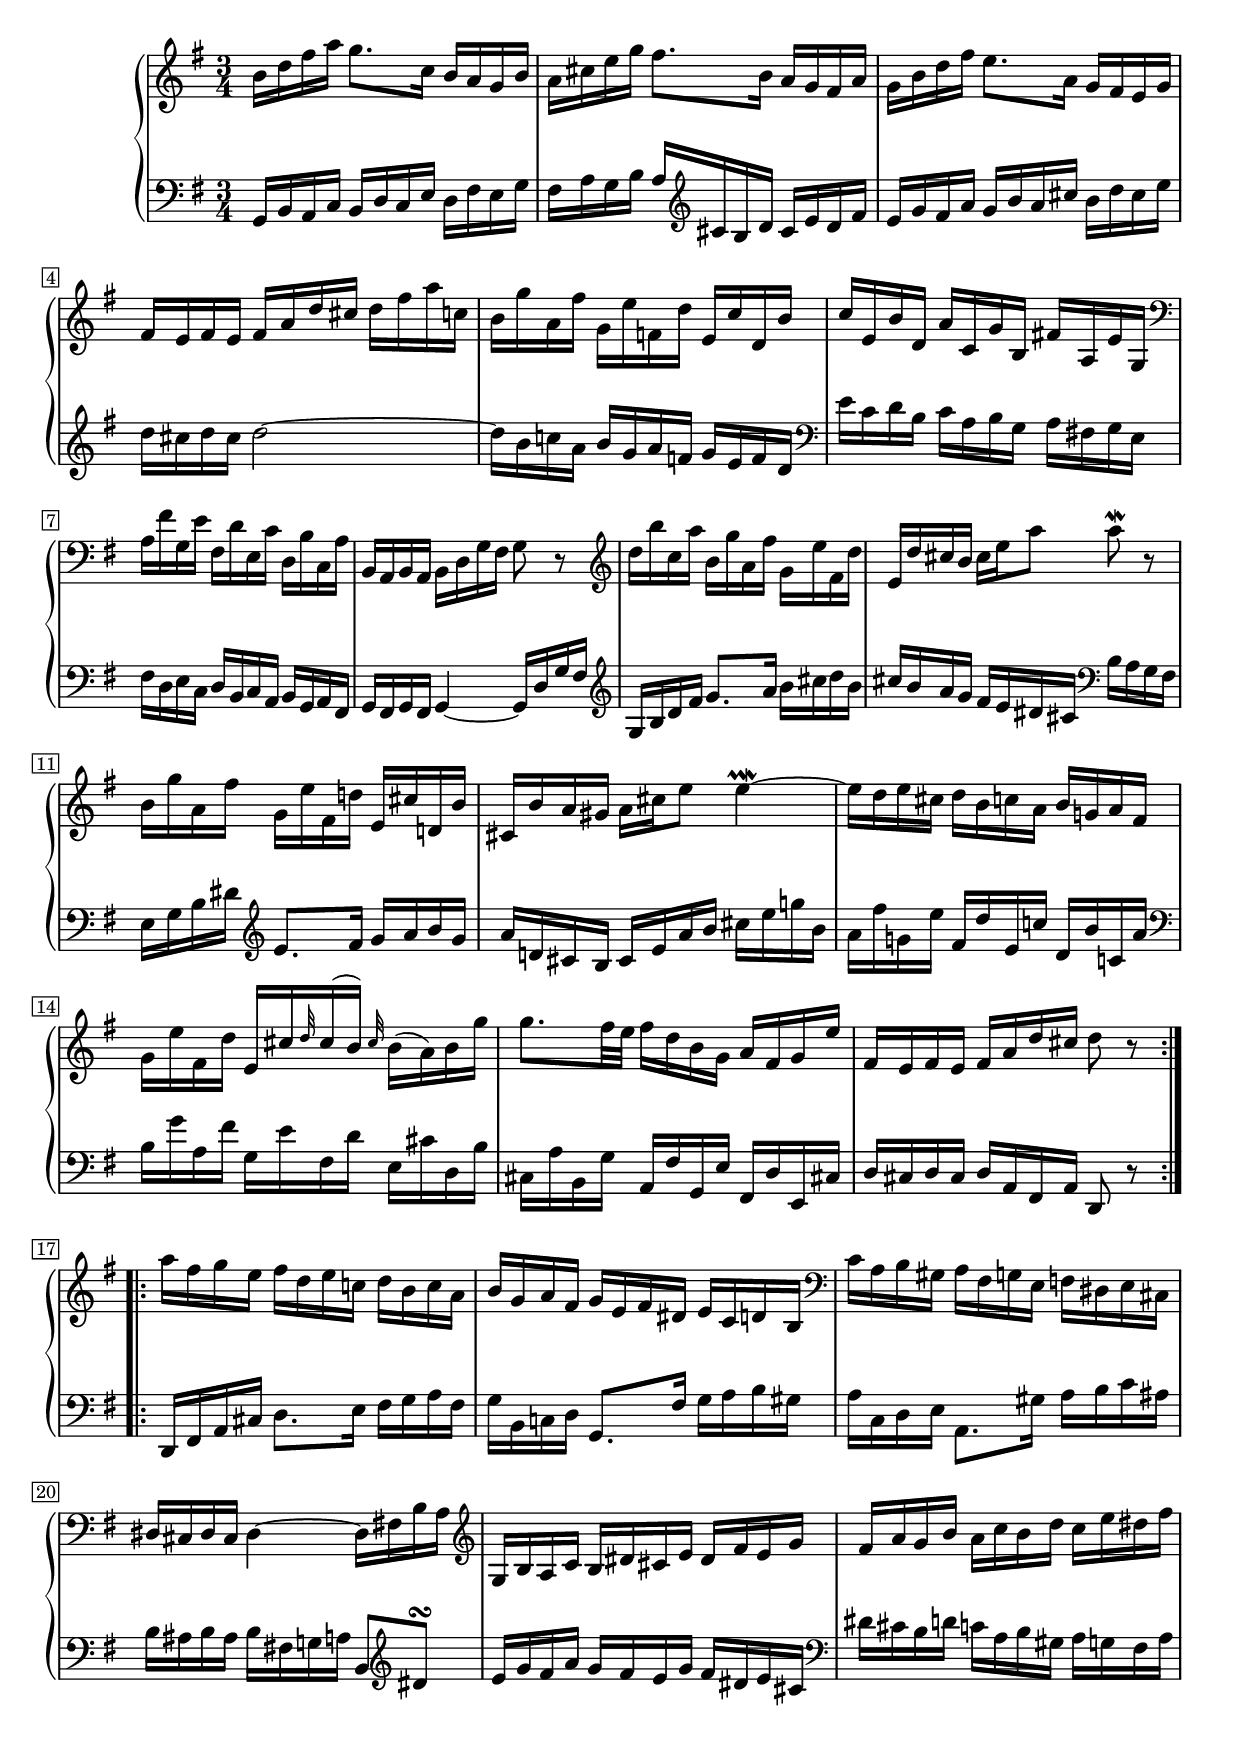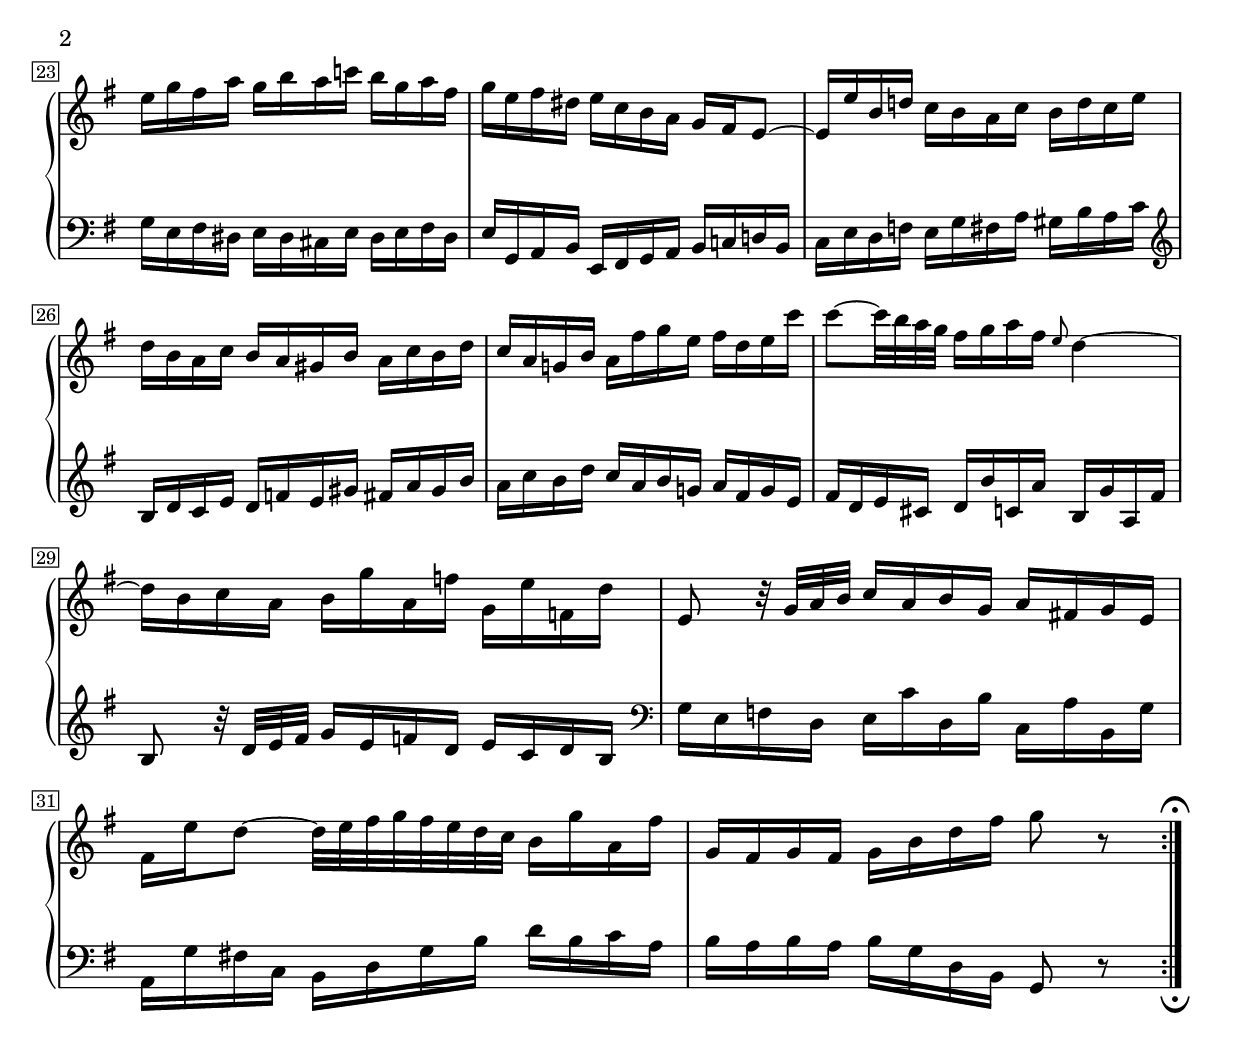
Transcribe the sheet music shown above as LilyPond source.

Global = {
  \key g \major
  \time 3/4
  \include "../global.ly"
}

Sopran = \context Voice = "one" \relative c'' {
  \voiceOne
  \label #'VariatioXVII
  \override MultiMeasureRest.staff-position = #0
  \override Rest.staff-position = #0
  \stemNeutral
  \repeat volta 2 {
  %1
  | b16[ d fis a] g8.[ c,16] b[ a g b]
  | a[ cis e g] fis8.[ b,16] a[ g fis a]
  | g[ b d fis] e8.[ a,16] g[ fis e g]
  | fis[ e fis e] fis[ a d cis] d[ fis a c,]
  %5
  | b[ g' a, fis'] g,[ e' f, d'] e,[ c' d, b']
  | c[ e, b' d,] a'[ c, g' b,] fis'![ a, e' g,] \clef "bass"
  | a[ fis' g, e'] fis,[ d' e, c'] d,[ b' c, a']
  | b,[ a b a] b[ d g fis] g8 r \clef "treble"
  | d''16[ b' c, a'] b,[ g' a, fis'] g,[ e' fis, d']
  %10
  | e,[ d' cis b] cis[ e a8] a\mordent r
  | b,16[ g' a, fis'] g,[ e' fis, d'] e,[ cis' d, b']
  | cis,[ b' a gis] a[ cis e8] e4~\prallmordent
  | e16[ d e cis] d[ b c a] b[ g a fis]
  | g[ e' fis, d'] e,[ cis' \once\stemUp \grace d32 cis16(b )] \once\stemUp \grace cis32 b16[( a) b g']
  %15
  | g8.[ fis32 e] fis16[ d b g] a[ fis g e']
  | fis,[ e fis e] fis[ a d cis] d8 r
  }
  \break
  \repeat volta 2 {
  | a'16[ fis g e] fis[ d e c!] d[ b c a]
  | b[ g a fis] g[ e fis dis] e[ c d b] \clef "bass"
  | c[ a b gis] a[ fis g e] f[ dis e cis]
  %20
  | dis[ cis dis cis] dis4~ dis16[ fis b a] \clef "treble"
  | g[ b a c] b[ dis cis e] dis[ fis e g]
  | fis[ a g b] a[ c b d] c[ e dis fis]
  | e[ g fis a] g[ b a c] b[ g a fis]
  | g[ e fis dis] e[ c b a] g[ fis e8~]
  %25
  | e16[ e' b d] c[ b a c] b[ d c e]
  | d[ b a c] b[ a gis b] a[ c b d]
  | c[ a g! b] a[ fis' g e] fis[ d e c']
  | c8~[ c32 b a g] fis16[ g a fis] \once\stemUp \grace e8 d4~
  | d16[ b c a] b[ g' a, f'] g,[ e' f, d']
  %30
  | e,8 r32 g[ a b] c16[ a b g] a[ fis g e ]
  | fis[ e' d8~] d32[ e fis g fis e d c] b16[ g' a, fis']
  | g,[ fis g fis] g[ b d fis] g8 r
    \override Score.TextMark.self-alignment-X = #CENTER
    \textEndMark \markup { \musicglyph "scripts.ufermata" }
  }
  \fine
}

Bass = \context Voice = "four" \relative c {
  \voiceFour
  \override MultiMeasureRest.staff-position = #0
  \override Rest.staff-position = #0
  \stemNeutral\tieNeutral
  \repeat volta 2 {
  %1
  | g16[ b a c] b[ d c e] d[ fis e g]
  | fis[ a g b] a[ \clef "treble" cis b d] cis[ e d fis]
  | e[ g fis a] g[ b a cis] b[ d cis e]
  | d[ cis d cis] d2~
  %5
  | d16[ b c a] b[ g a f] g[ e f d] \clef "bass"
  | e[ c d b] c[ a b g] a[ fis! g e]
  | fis[ d e c] d[ b c a] b[ g a fis]
  | g[ fis g fis] g4~ g16[ d' g fis] \clef "treble"
  | g[ b d fis] g8.[ a16] b[ cis d b]
  %10
  | cis[ b a g] fis[ e dis cis] \clef "bass" b[ a g fis]
  | e[ g b dis] \clef "treble" e8.[ fis16] g[ a b g]
  | a[ d, cis b] cis[ e a b] cis[ e g b,]
  | a[ fis' g, e'] fis,[ d' e, c'] d,[ b' c, a'] \clef "bass"
  | b,[ g' a, fis'] g,[ e' fis, d'] e,[ cis' d, b']
  %15
  | cis,[ a' b, g'] a,[ fis' g, e'] fis,[ d' e, cis'!]
  | d[ cis d cis] d[ a fis a] d,8 r
  }
  \repeat volta 2 {
  | d16[ fis a cis] d8.[ e16] fis[ g a fis]
  | g[ b, c d] g,8.[ fis'16] g[ a b gis]
  | a[ c, d e] a,8.[ gis'16] a[ b c ais]
  %20
  | b[ ais b ais] b[ fis g a]
    b,8[ \clef "treble" \once\override Voice.Script.padding = #0.5 dis'8^\turn]
  | e16[ g fis a] g[ fis e g] fis[ dis e cis] \clef "bass"
  | dis[ cis b d] c[ a b gis] a[ g fis a]
  | g[ e fis dis] e[ dis cis e] dis[ e fis dis]
  | e[ g, a b] e,[ fis g a] b[ c d b]
  %25
  | c[ e d f] e[ g fis a] gis[ b a c] \clef "treble"
  | b[ d c e] d[ f e gis] fis[ a gis b]
  | a[ c b d] c[ a b g] a[ fis g e]
  | fis[ d e cis] d[ b' c, a'] b,[ g' a, fis']
  | b,8 r32 d[ e fis] g16[ e f d] e[ c d b] \clef "bass"
  %30
  | g[ e f d] e[ c' d, b'] c,[ a' b, g']
  | a,[ g' fis c] b[ d g b] d[ b c a]
  | b[ a b a] b[ g d b] g8 r
    \tweak direction #DOWN
    \textEndMark \markup { \musicglyph "scripts.dfermata" }
  }
  \fine
}

\score {
  \new PianoStaff
  <<
    \accidentalStyle Score.piano
    \context Staff = "upper" <<
      \set Staff.midiInstrument = #"acoustic grand"
      \Global
      \clef treble
      \Sopran
    >>
    \context Staff = "lower" <<
      \set Staff.midiInstrument = #"acoustic grand"
      \Global
      \clef bass
      \Bass
    >>
  >>
  \header {
    composer = ##f % "Johann Sebastian Bach"
    opus = ##f % "BWV 988"
    title = \markup { \smallCaps "Variatio 17 a 2 Clav." }
    subtitle = ##f
    subsubtitle = ##f
  }
  \layout {
    \context {
      \PianoStaff
      % More space between staves in the same PianoStaff
      \override StaffGrouper.staff-staff-spacing.minimum-distance = 12
    }
  }
  \midi { \tempo 4=90 }
}
